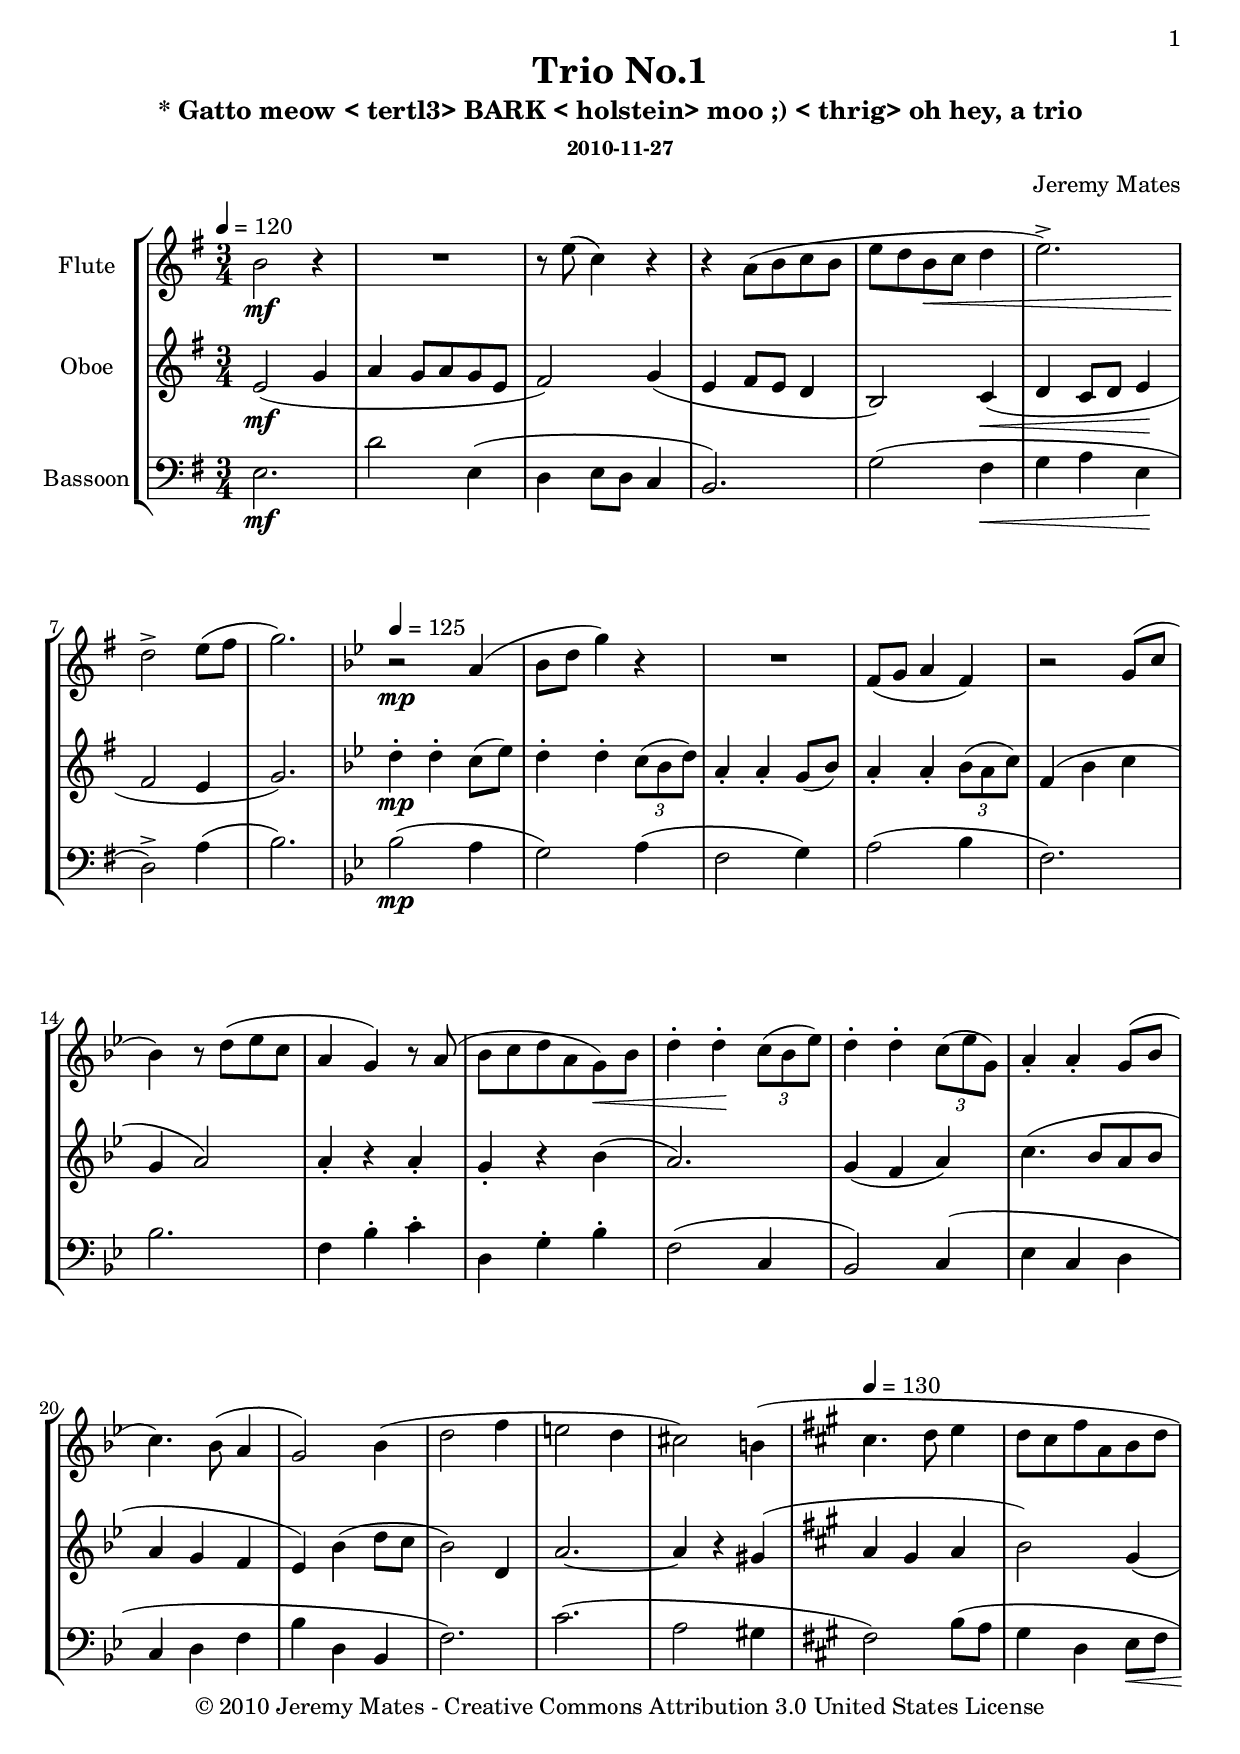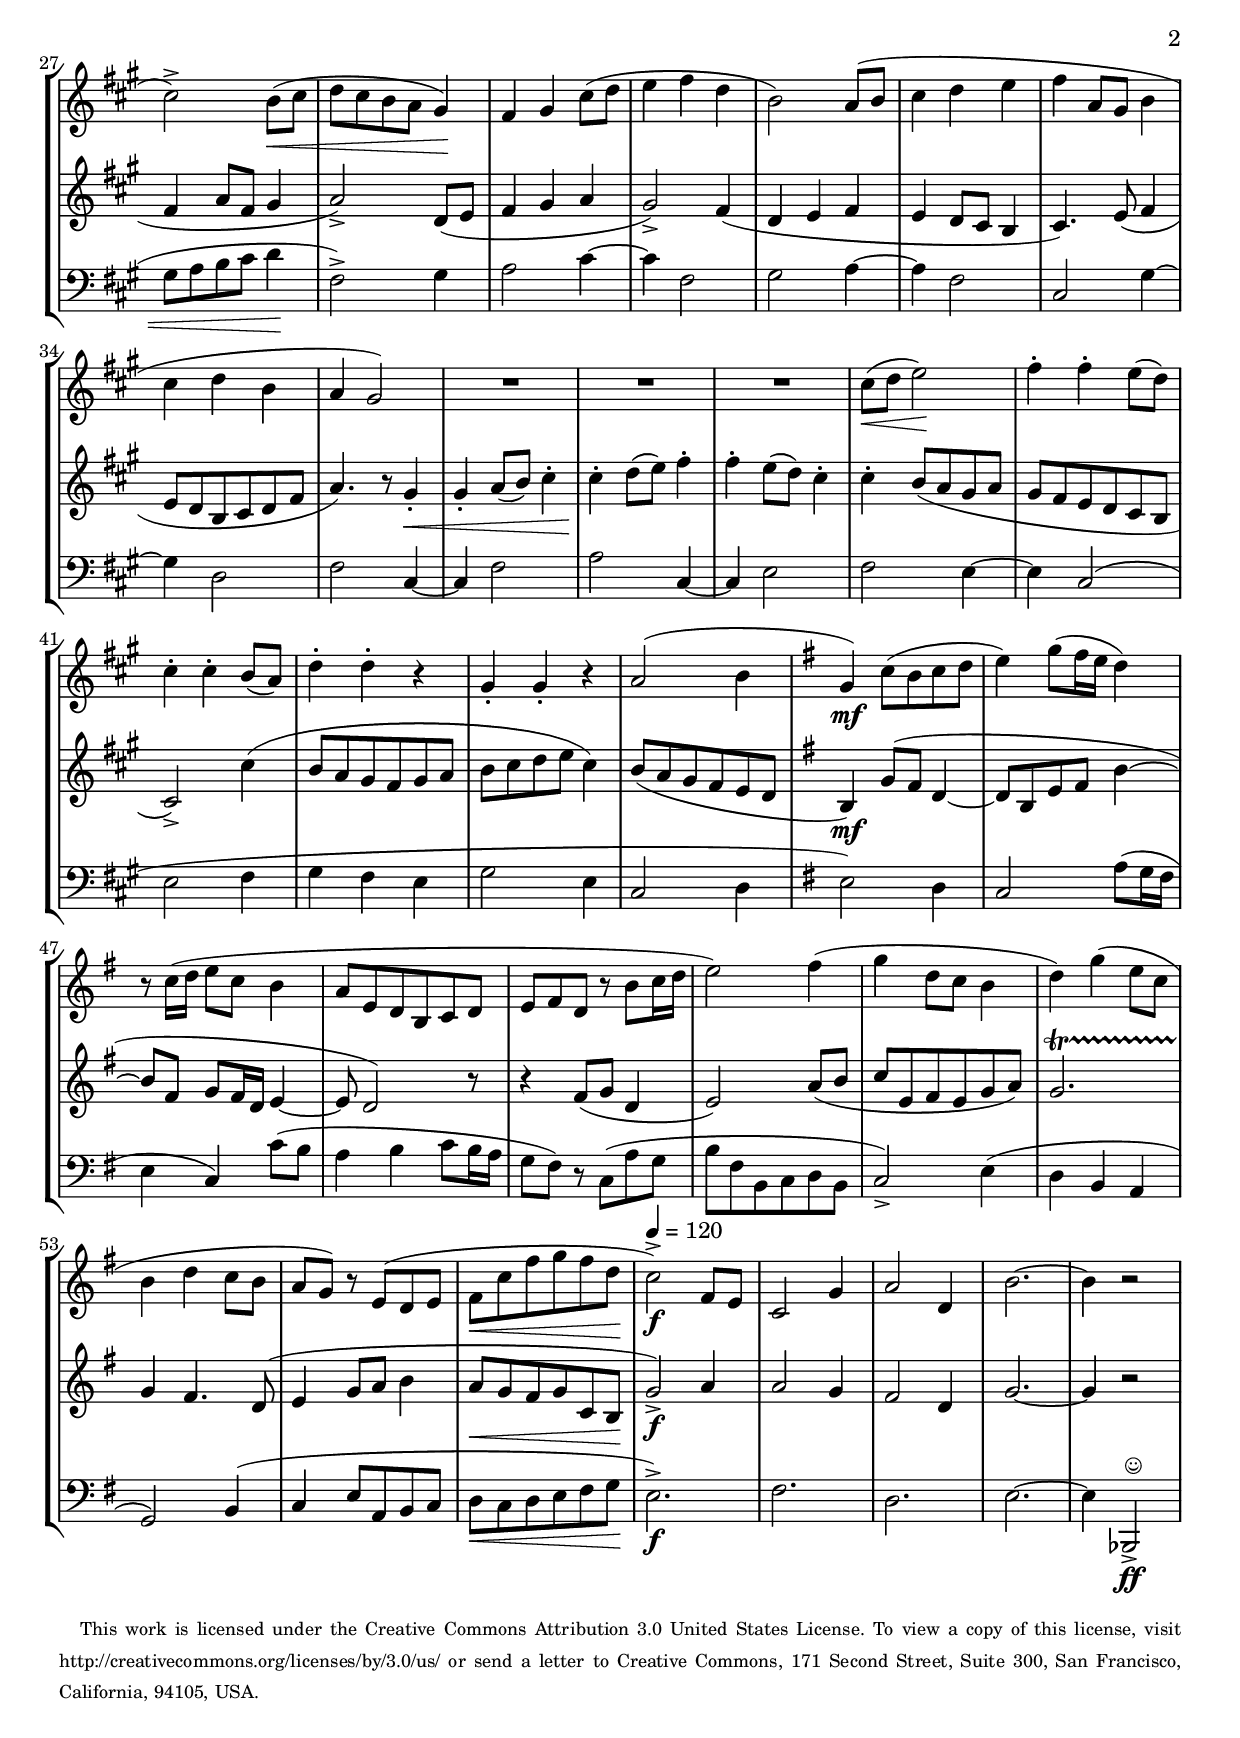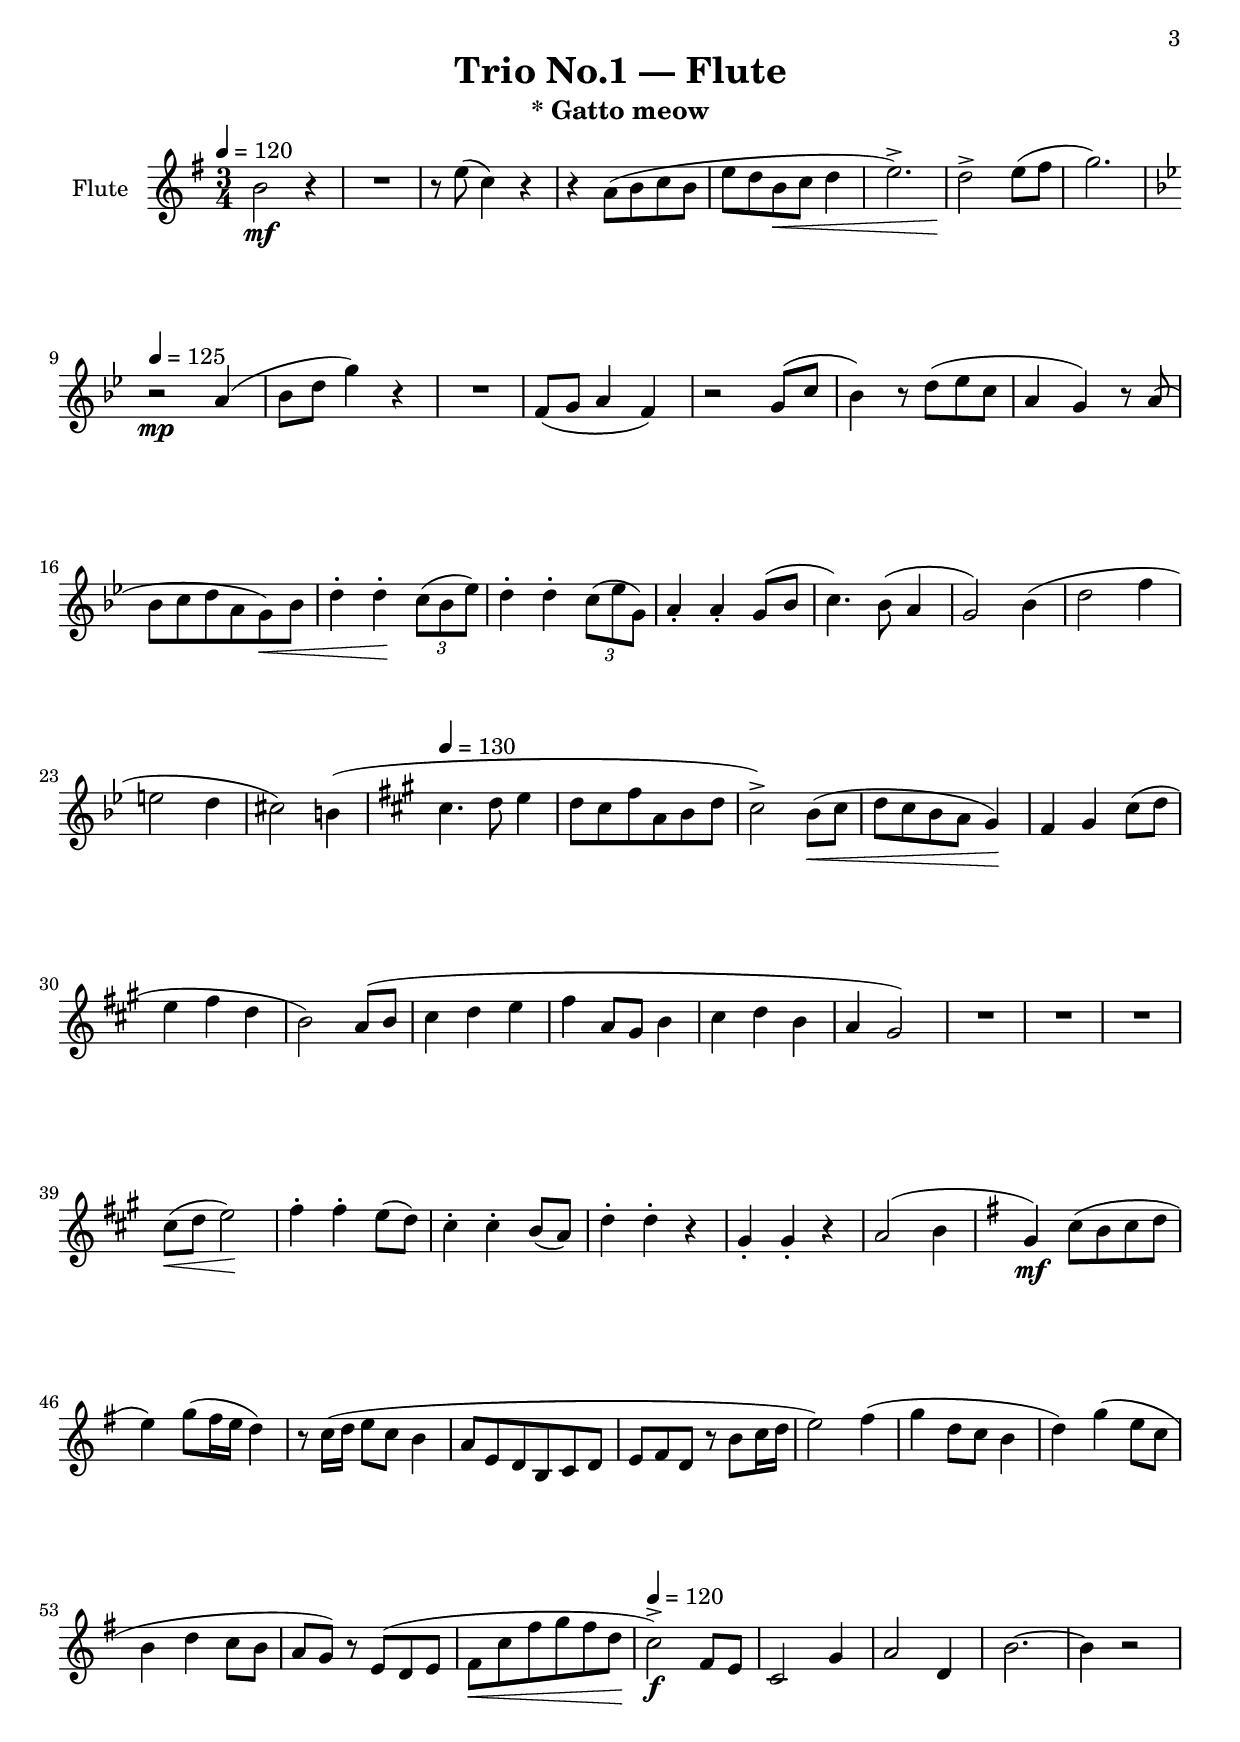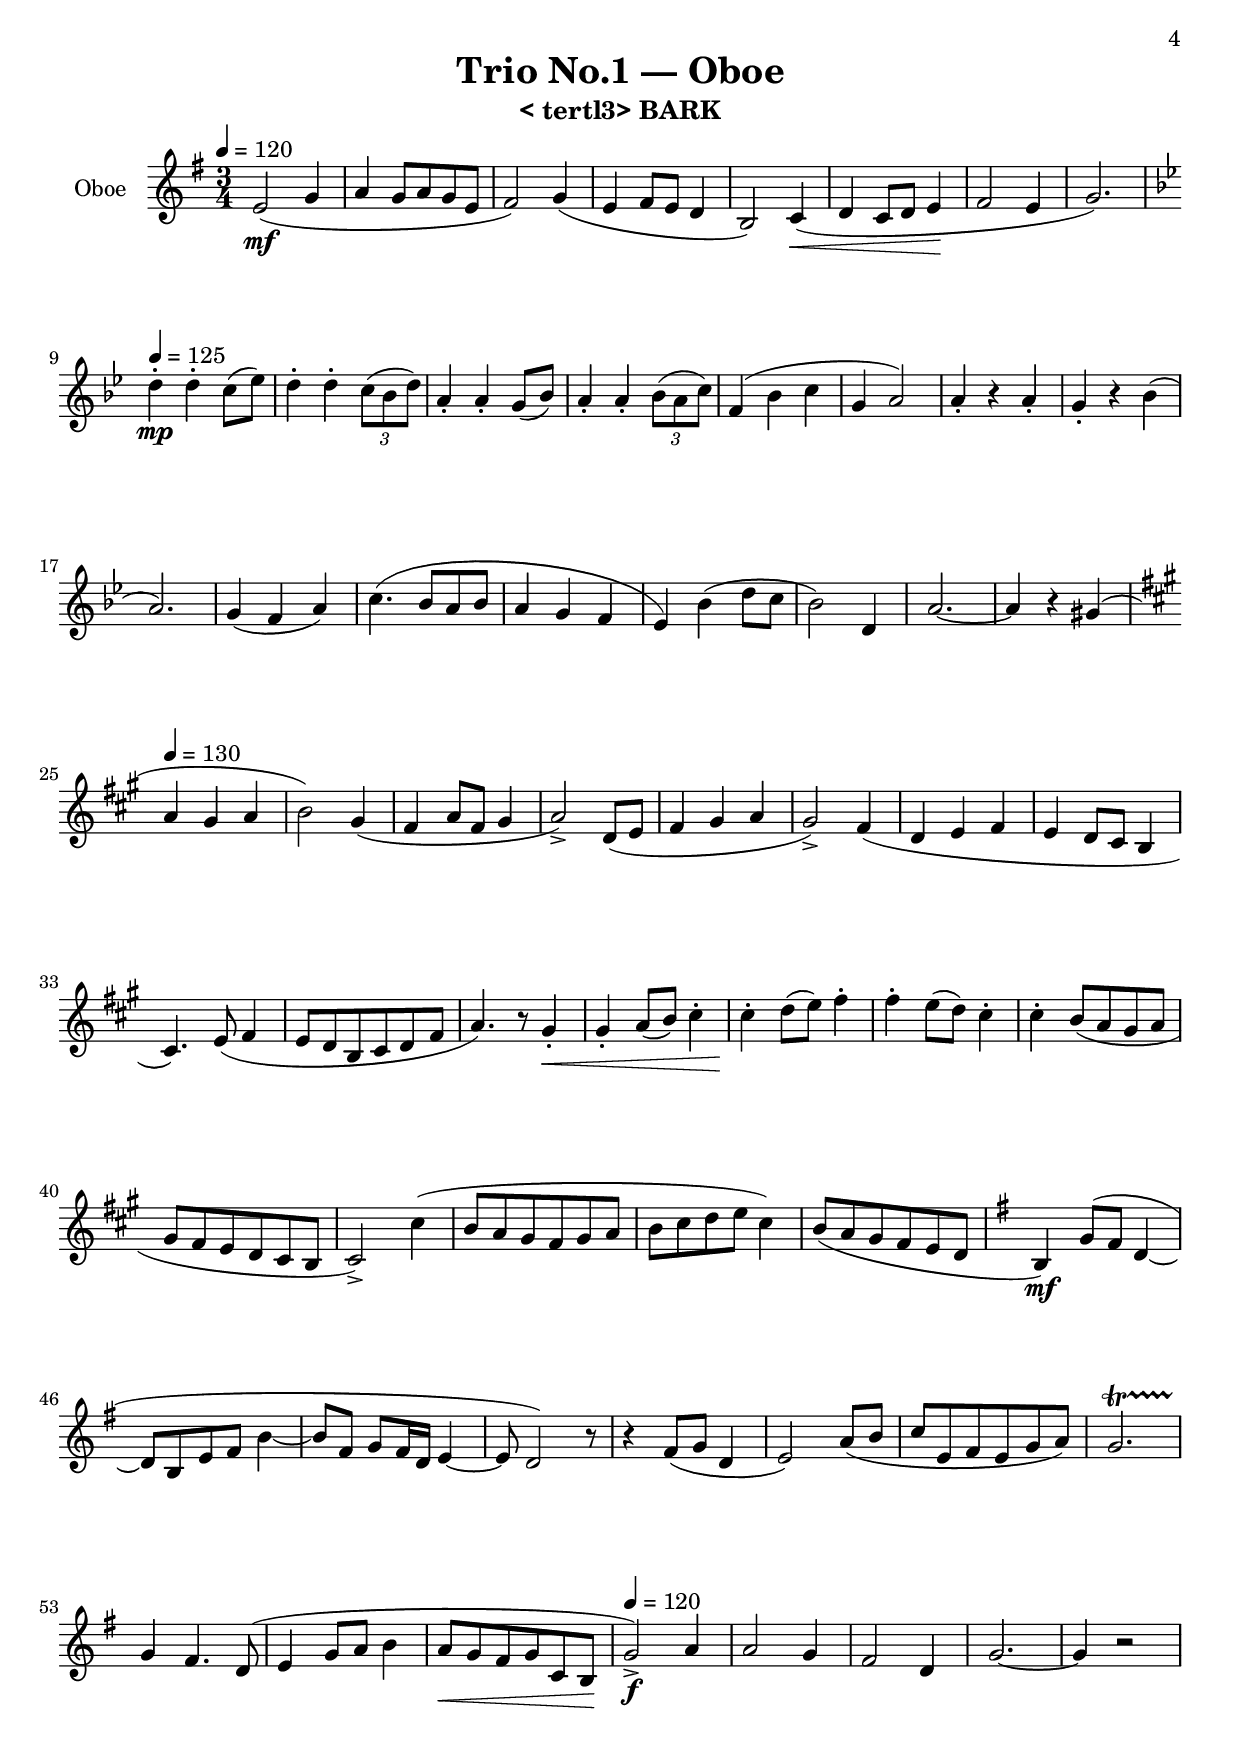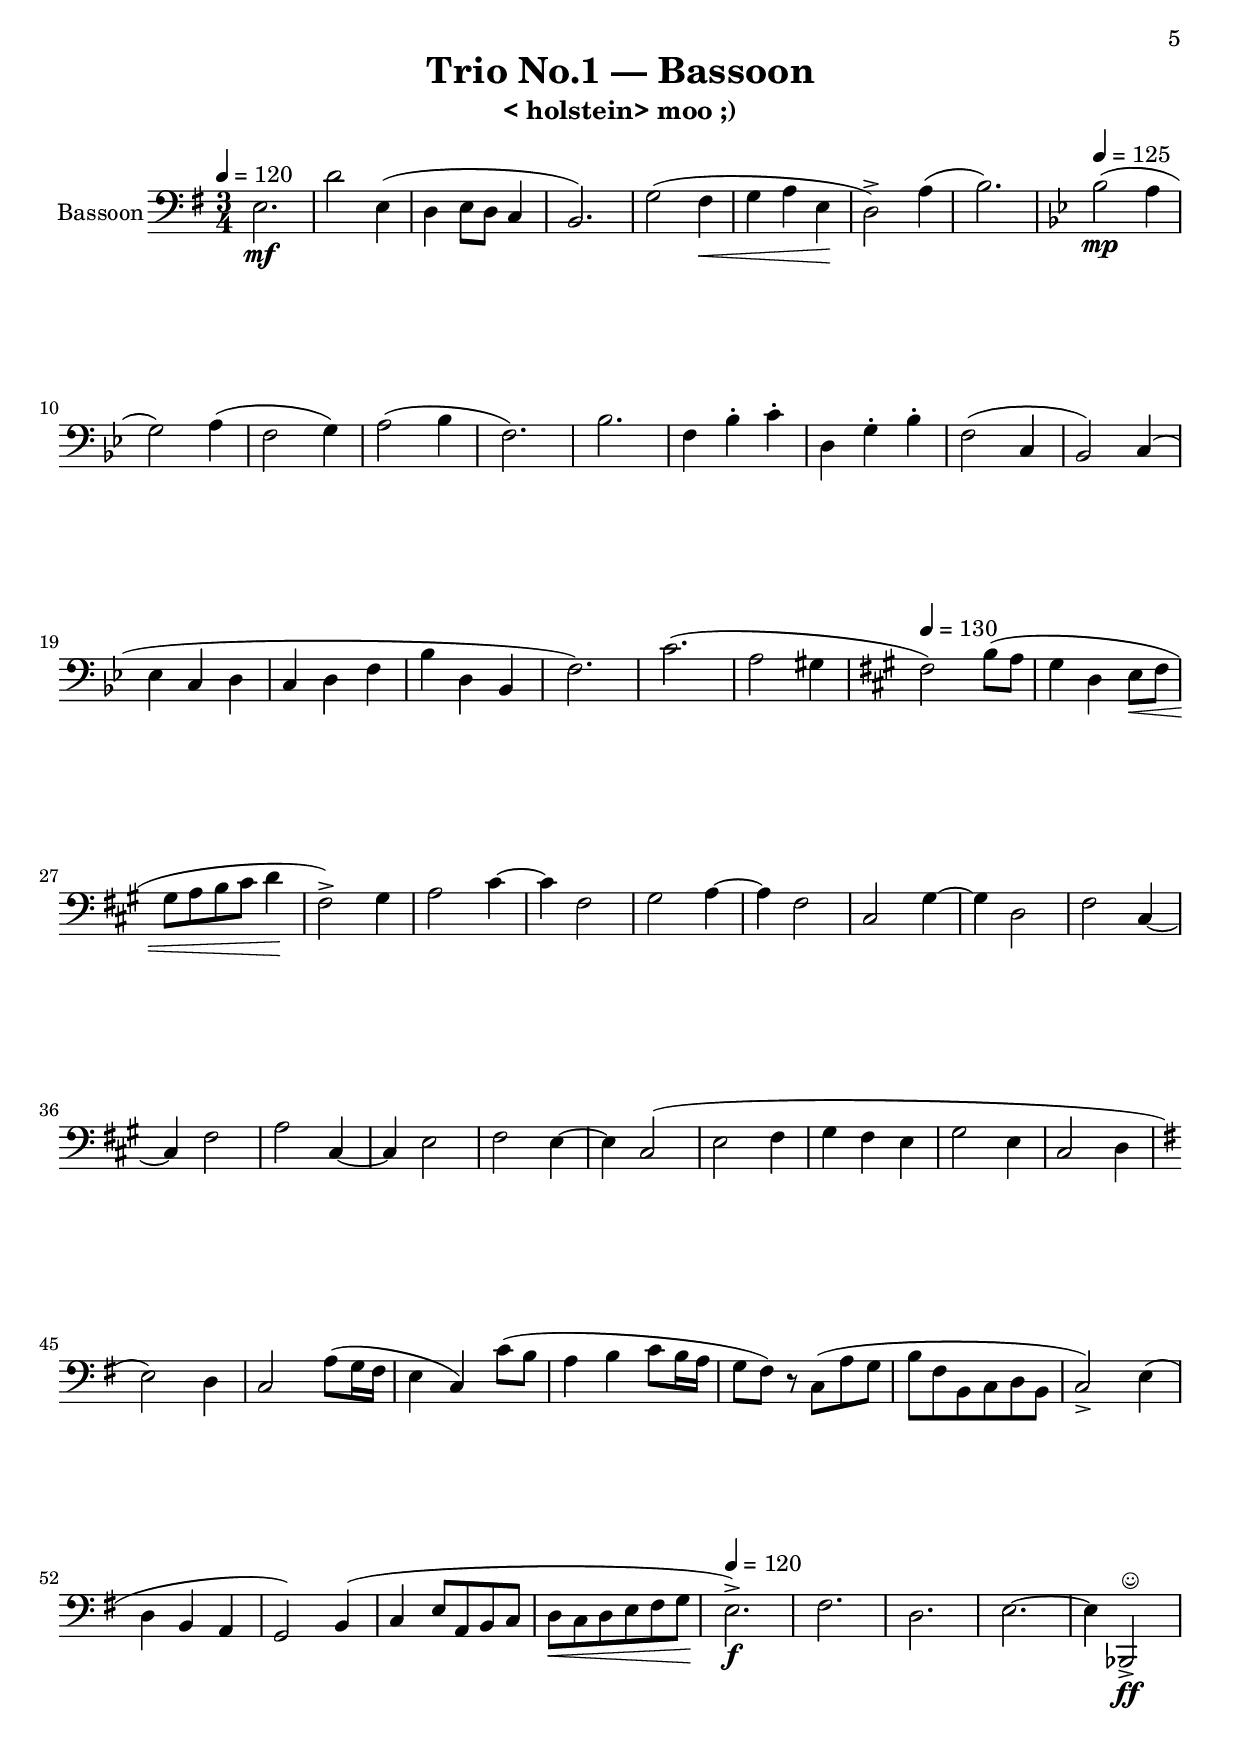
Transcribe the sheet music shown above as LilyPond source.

% LilyPond engraving system - http://www.lilypond.org/

\version "2.12.40"

#(define-markup-list-command (paragraph layout props args) (markup-list?)
 (interpret-markup-list layout props
   (make-justified-lines-markup-list (cons (make-hspace-markup 2) args))))

theFluteThemeOne = \relative c'' {
  \key e \minor

  b2\mf r4 |
  R2. |
  r8 e( c4) r4 |
  r4 a8( b c b |

  e d b\< c d4 |
  e2.->) |
  d2->\! e8( fis |
  g2.) |
}
theOboeThemeOne = \relative c' {
  \key e \minor

  e2(\mf g4 |
  a g8 a g e |
  fis2) g4( |
  e fis8 e d4 |

  b2) c4(\< |
  d c8 d e4\! |
  fis2 e4 |
  g2.) |
}
theBassoonThemeOne = \relative c {
  \key e \minor

  e2.\mf |
  d'2 e,4( |
  d e8 d c4 |
  b2.) |

  g'2( fis4\< |
  g a e\! |
  d2->) a'4( |
  b2.) |
}

theFluteThemeTwo = \relative c'' {
  \key bes \major

  r2\mp a4( |
  bes8 d g4) r |
  R2. |
  f,8( g a4 f) |

  r2 g8( c |
  bes4) r8 d( ees c |
  a4 g) r8 a8( |
  bes c d a g)\< bes |
  
  d4-. d-.\! \times 2/3 { c8( bes ees) } |
  d4-. d-. \times 2/3 { c8( ees g,) } |
  a4-. a-. g8( bes |
  c4.) bes8( a4 |
  
  g2) bes4( |
  d2 f4 |
  e2 d4 |
  cis2) b4( |
}
theOboeThemeTwo = \relative c'' {
  \key bes \major

  d4-.\mp d-. c8( ees) |
  d4-. d-. \times 2/3 { c8( bes d) } |
  a4-. a-. g8( bes) |
  a4-. a-. \times 2/3 { bes8( a c) } |

  f,4( bes c |
  g a2) |
  a4-. r a-. |
  g4-. r bes( |

  a2.) |
  g4( f a4) |
  c4.( bes8 a bes |
  a4 g f |
  
  ees4) bes'( d8 c |
  bes2) d,4 |
  a'2.~ |
  a4 r gis( |
}
theBassoonThemeTwo = \relative c' {
  \key bes \major

  bes2\mp( a4 |
  g2) a4( |
  f2 g4) |
  a2( bes4 |

  f2.) |
  bes2.  |
  f4 bes-. c-. |
  d, g-. bes-. |

  f2( c4 |
  bes2) c4( |
  ees c d |
  c d f |
  
  bes d, bes |
  f'2.) |
  c'( |
  a2 gis4 |
}

theFluteThemeThree = \relative c'' {
  \key fis \minor

  cis4. d8 e4 |
  d8 cis fis a, b d |
  cis2->) b8(\< cis |
  d cis b a gis4)\!  |
  
  fis4 gis cis8( d |
  e4 fis d |
  b2) a8( b |
  cis4 d e |
  
  fis4 a,8 gis b4 |
  cis d b |
  a gis2) |
  R2. |

  R2. |
  R2. |
  cis8(\< d e2)\! |
  fis4-. fis-. e8( d) |

  cis4-. cis-. b8( a) |
  d4-. d-. r4 |
  gis,-. gis-. r4 |
  a2( b4 |
}
theOboeThemeThree = \relative c'' {
  \key fis \minor

  a4 gis a |
  b2) gis4( |
  fis4 a8 fis gis4 |
  a2->) d,8( e |

  fis4 gis a4 |
  gis2->) fis4( |
  d e fis |
  e d8 cis b4 |
  
  cis4.) e8( fis4 |
  e8 d b cis d fis |
  a4.) r8 gis4-.\< | 
  gis4-. a8( b) cis4-. |

  cis-.\! d8( e) fis4-. |
  fis-. e8( d) cis4-. |
  cis-. b8( a gis8 a |
  gis8 fis e d cis b |

  cis2->) cis'4( |
  b8 a gis fis gis a |
  b cis d e cis4) |
  b8( a gis fis e d |
}
theBassoonThemeThree = \relative c {
  \key fis \minor

  fis2) b8( a |
  gis4 d e8\< fis |
  gis a b cis d4\! |
  fis,2->) gis4 |

  a2 cis4~ |
  cis4 fis,2 |
  gis2 a4~ |
  a4 fis2 |

  cis2 gis'4~ |
  gis4 d2 |
  fis2 cis4~ |
  cis4 fis2 |
  
  a2 cis,4~ |
  cis4 e2 |
  fis2 e4~ |
  e4 cis2( |

  e2 fis4 |
  gis fis e |
  gis2 e4 |
  cis2 d4 |
}

theFluteCoda = \relative c'' {
  \key e \minor

  g4\mf) c8( b c d |
  e4) g8( fis16 e d4) |
  r8 c16( d e8 c b4 |
  a8 e d b c d |

  e fis d r b' c16 d |
  e2) fis4( |
  g d8 c b4 |
  d4) g( e8 c |

  b4 d c8 b |
  a8 g) r e( d e |
  fis8\< c' fis g fis d\! |
  \tempo 4=120 c2->)\f fis,8 e |
  
  c2 g'4 |
  a2 d,4 |
  b'2.~ |
  b4 r2 |
}
theOboeCoda = \relative c' {
  \key e \minor

  b4)\mf g'8( fis8 d4~ |
  d8 b e fis b4~ |
  b8 fis g fis16 d e4~ |
  e8 d2) r8 |

  r4 fis8( g d4 |
  e2) a8( b |
  c e, fis e g a) |
  g2.\startTrillSpan |
  
  g4\stopTrillSpan fis4. d8( |
  e4 g8 a b4 |
  a8\< g fis g c, b\! |
  \tempo 4=120 g'2->)\f a4 |
  
  a2 g4 |
  fis2 d4 |
  g2.~ |
  g4 r2 |
}
theBassoonCoda = \relative c {
  \key e \minor

  e2) d4 |
  c2 a'8( g16 fis |
  e4 c) c'8( b |
  a4 b c8 b16 a |

  g8 fis) r c( a' g |
  b fis b, c d b |
  c2->) e4( |
  d b a |
  
  g2) b4( |
  c4 e8 a, b c |
  d8\< c d e fis g\! |
  \tempo 4=120 e2.->)\f |
  
  fis |
  d |
  e~ |
  e4 bes,2->\ff^"☺" |
}

theFlute = \new Voice {
  \set Staff.instrumentName = #"Flute"
  \set Staff.midiInstrument = #"flute"
  \clef treble
  \time 3/4

  \tempo 4=120

  \theFluteThemeOne
  \tempo 4=125
  \theFluteThemeTwo
  \tempo 4=130
  \theFluteThemeThree
  \theFluteCoda
}

theOboe = \new Voice {
  \set Staff.instrumentName = #"Oboe"
  \set Staff.midiInstrument = #"oboe"
  \clef treble
  \time 3/4

  \tempo 4=120

  \theOboeThemeOne
  \tempo 4=125
  \theOboeThemeTwo
  \tempo 4=130
  \theOboeThemeThree
  \theOboeCoda
}

theBassoon = \new Voice {
  \set Staff.instrumentName = #"Bassoon"
  \set Staff.midiInstrument = #"bassoon"
  \clef bass
  \time 3/4

  \tempo 4=120

  \theBassoonThemeOne
  \tempo 4=125
  \theBassoonThemeTwo
  \tempo 4=130
  \theBassoonThemeThree
  \theBassoonCoda
}

\book {
  \paper {
    between-system-space = 1.5\cm
    between-system-padding = #1
    ragged-bottom=##f
    ragged-last-bottom=##f

    oddHeaderMarkup = \markup \fill-line {
      "" \fromproperty #'page:page-number-string }
    evenHeaderMarkup = \markup \fill-line {
      "" \fromproperty #'page:page-number-string }
  }
\bookpart {
  \header {
    title = "Trio No.1"
    subtitle = "* Gatto meow < tertl3> BARK < holstein> moo ;) < thrig> oh hey, a trio"
    subsubtitle = "2010-11-27"
    composer = "Jeremy Mates"
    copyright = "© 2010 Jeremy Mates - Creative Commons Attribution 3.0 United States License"
  }
  \score {
    \new StaffGroup <<
      \set StaffGroup.printKeyCancellation = ##f
      \new Staff << \theFlute >>
      \new Staff << \theOboe >>
      \new Staff << \theBassoon >>
    >>
    \layout { }
    \midi { }
  }
  \markuplines { \paragraph { \tiny	 {
This work is licensed under the Creative Commons Attribution 3.0 United
States License. To view a copy of this license, visit
http://creativecommons.org/licenses/by/3.0/us/ or send a letter to
Creative Commons, 171 Second Street, Suite 300, San Francisco,
California, 94105, USA.
} } }
}
\bookpart {
  \header {
    title = "Trio No.1 — Flute"
    subtitle = "* Gatto meow"
  }
  \score {
    \new StaffGroup <<
      \set StaffGroup.printKeyCancellation = ##f
      \new Staff << \theFlute >>
    >>
  }
}
\bookpart {
  \header {
    title = "Trio No.1 — Oboe"
    subtitle = "< tertl3> BARK"
  }
  \score {
    \new StaffGroup <<
      \set StaffGroup.printKeyCancellation = ##f
      \new Staff << \theOboe >>
    >>
  }
}
\bookpart {
  \header {
    title = "Trio No.1 — Bassoon"
    subtitle = "< holstein> moo ;)"
  }
  \score {
    \new StaffGroup <<
      \set StaffGroup.printKeyCancellation = ##f
      \new Staff << \theBassoon >>
    >>
  }
}
}

